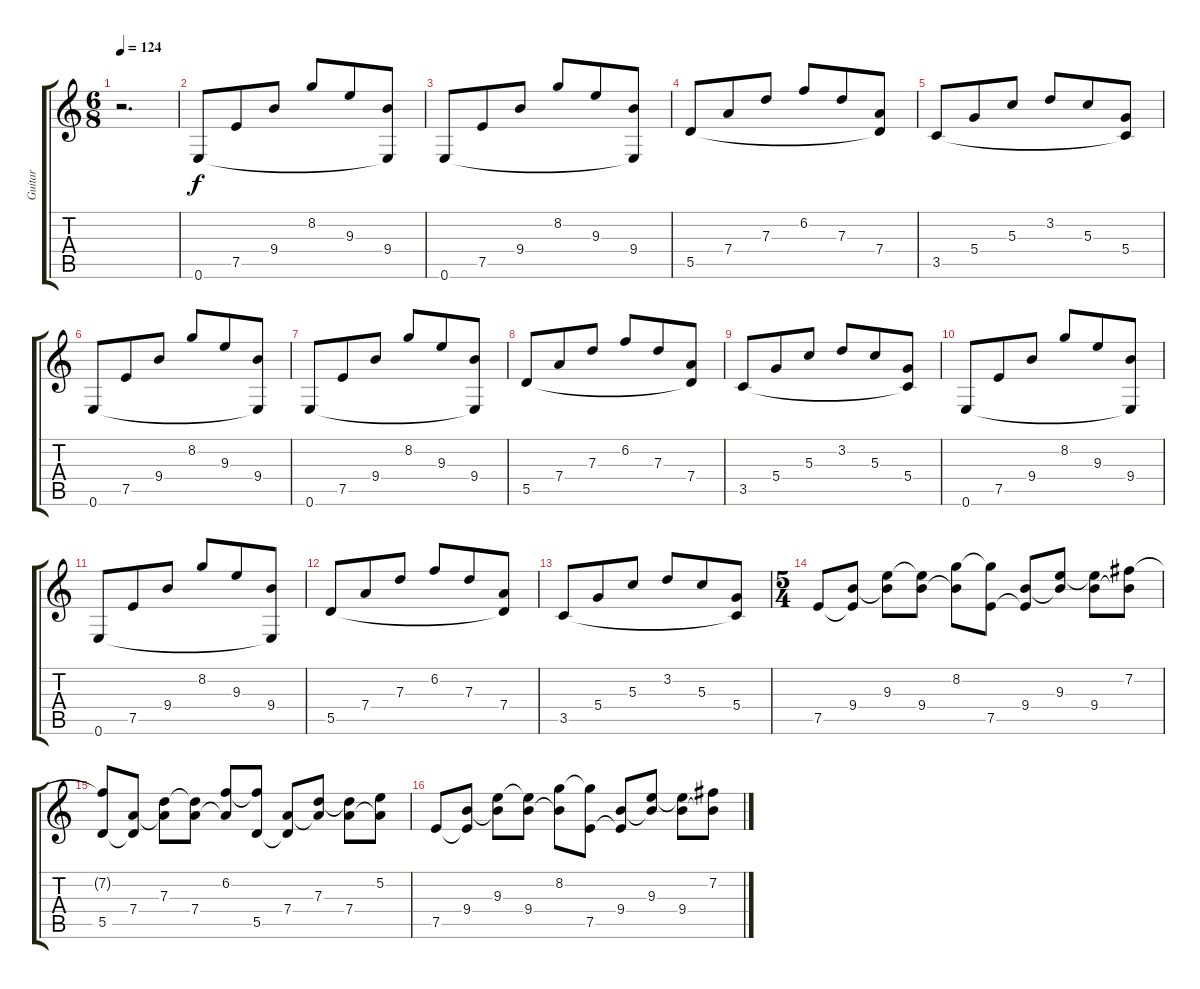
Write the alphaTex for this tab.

\track ("Guitar" "Guitar") {instrument acousticguitarnylon}
\staff {score tabs}
\tuning (E4 B3 G3 D3 A2 E2) {hide}
\ts (6 8)
\tempo 124
\clef g2
\ks c
r.2{d dy f} |
0.6.8 7.5.8 9.4.8 8.2.8 9.3.8 (9.4 0.6{t}).8 |
0.6.8 7.5.8 9.4.8 8.2.8 9.3.8 (9.4 0.6{t}).8 |
5.5.8 7.4.8 7.3.8 6.2.8 7.3.8 (7.4 5.5{t}).8 |
3.5.8 5.4.8 5.3.8 3.2.8 5.3.8 (5.4 3.5{t}).8 |
0.6.8 7.5.8 9.4.8 8.2.8 9.3.8 (9.4 0.6{t}).8 |
0.6.8 7.5.8 9.4.8 8.2.8 9.3.8 (9.4 0.6{t}).8 |
5.5.8 7.4.8 7.3.8 6.2.8 7.3.8 (7.4 5.5{t}).8 |
3.5.8 5.4.8 5.3.8 3.2.8 5.3.8 (5.4 3.5{t}).8 |
0.6.8 7.5.8 9.4.8 8.2.8 9.3.8 (9.4 0.6{t}).8 |
0.6.8 7.5.8 9.4.8 8.2.8 9.3.8 (9.4 0.6{t}).8 |
5.5.8 7.4.8 7.3.8 6.2.8 7.3.8 (7.4 5.5{t}).8 |
3.5.8 5.4.8 5.3.8 3.2.8 5.3.8 (5.4 3.5{t}).8 |
\ts (5 4)
\section ("" "")
7.5.8{instrument acousticguitarnylon} (9.4 7.5{t}).8 (9.3 9.4{t}).8 (9.3{t} 9.4).8 (8.2 9.4{t}).8 (8.2{t} 7.5).8 (9.4 7.5{t}).8 (9.3 9.4{t}).8 (9.3{t} 9.4).8 (7.2 9.4{t}).8 |
(7.2{t} 5.5).8 (7.4 5.5{t}).8 (7.3 7.4{t}).8 (7.3{t} 7.4).8 (6.2 7.4{t}).8 (6.2{t} 5.5).8 (7.4 5.5{t}).8 (7.3 7.4{t}).8 (7.3{t} 7.4).8 (5.2 7.4{t}).8 |
7.5.8{instrument acousticguitarnylon} (9.4 7.5{t}).8 (9.3 9.4{t}).8 (9.3{t} 9.4).8 (8.2 9.4{t}).8 (8.2{t} 7.5).8 (9.4 7.5{t}).8 (9.3 9.4{t}).8 (9.3{t} 9.4).8 (7.2 9.4{t}).8
